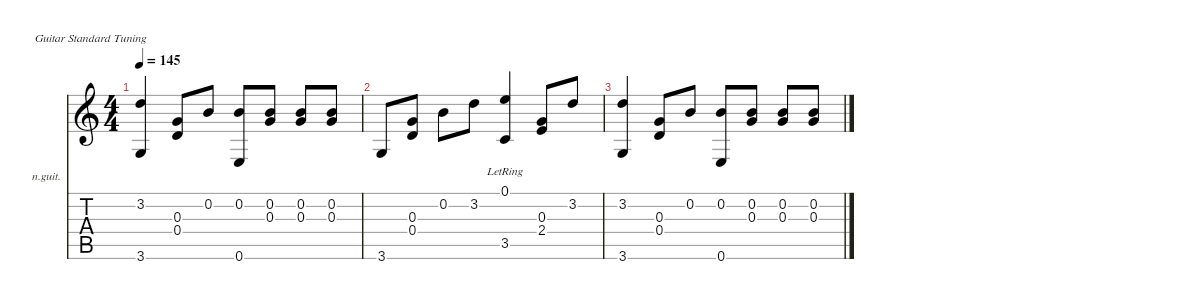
\defaultSystemsLayout 4
\hideDynamics
\bracketExtendMode nobrackets
\firstSystemTrackNameOrientation horizontal
\otherSystemsTrackNameOrientation horizontal
\track ("Гитара" "n.guit.") {instrument acousticguitarnylon}
\staff {score tabs}
\tuning (E4 B3 G3 D3 A2 E2)
\ts (4 4)
\tempo 145
\clef g2
\ks c
(3.2 3.6).4{dy fff beam Up} (0.3 0.4).8{beam Up} 0.2.8{beam Up} (0.2 0.6).8{beam Up} (0.3 0.2).8{dy f beam Up} (0.2 0.3).8{beam Up} (0.2 0.3).8{beam Up} |
3.6.8{beam Up} (0.3 0.4).8{dy fff beam Up} 0.2.8{beam Down} 3.2.8{beam Down} (0.1{lr} 3.5).4{beam Up} (0.3 2.4).8{dy f beam Up} 3.2.8{dy fff beam Up} |
(3.2 3.6).4{beam Up} (0.3 0.4).8{beam Up} 0.2.8{beam Up} (0.2 0.6).8{beam Up} (0.3 0.2).8{dy f beam Up} (0.2 0.3).8{beam Up} (0.2 0.3).8{beam Up}
